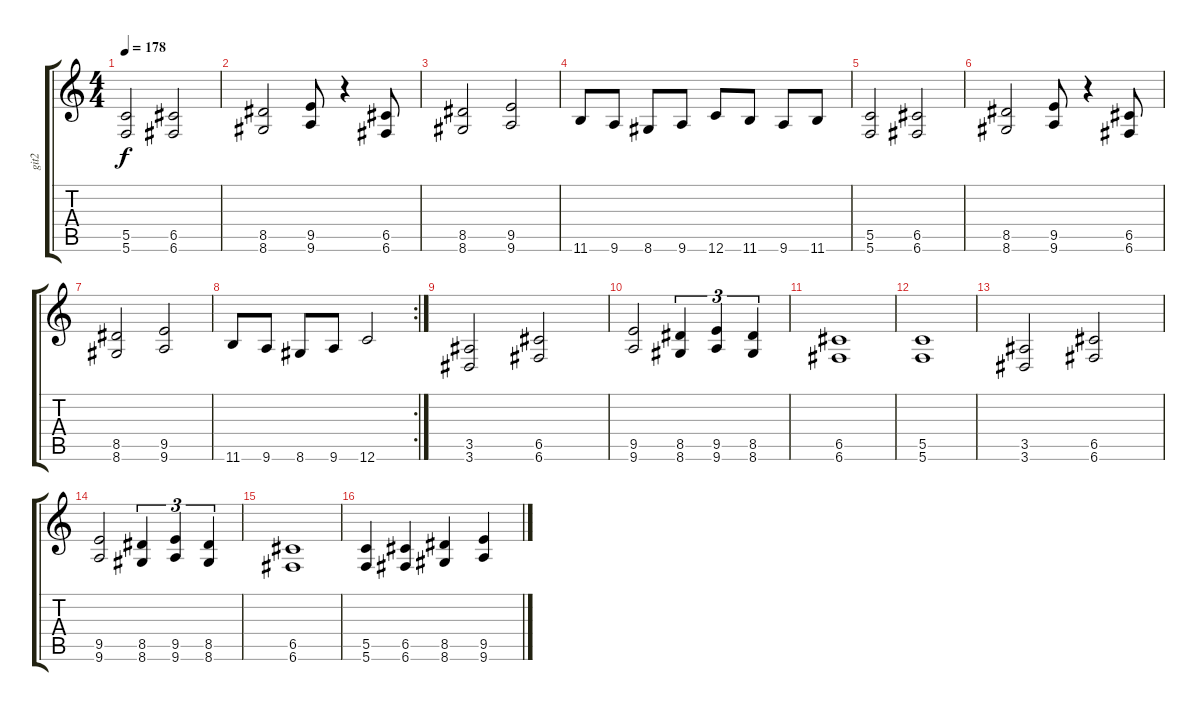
\track ("git2" "git2") {instrument distortionguitar}
\staff {score tabs}
\tuning (D4 A3 F3 C3 G2 C2) {hide}
\ts (4 4)
\tempo 178
\clef g2
\ks c
(5.5 5.6).2{dy f} (6.5 6.6).2 |
(8.5 8.6).2 (9.5 9.6).8 r.4 (6.5 6.6).8 |
(8.5 8.6).2 (9.5 9.6).2 |
11.6.8 9.6.8 8.6.8 9.6.8 12.6.8 11.6.8 9.6.8 11.6.8 |
(5.5 5.6).2 (6.5 6.6).2 |
(8.5 8.6).2 (9.5 9.6).8 r.4 (6.5 6.6).8 |
(8.5 8.6).2 (9.5 9.6).2 |
\rc 2
11.6.8 9.6.8 8.6.8 9.6.8 12.6.2 |
(3.5 3.6).2 (6.5 6.6).2 |
(9.5 9.6).2 (8.5 8.6).4{tu (3 2)} (9.5 9.6).4{tu (3 2)} (8.5 8.6).4{tu (3 2)} |
(6.5 6.6).1 |
(5.5 5.6).1 |
(3.5 3.6).2 (6.5 6.6).2 |
(9.5 9.6).2 (8.5 8.6).4{tu (3 2)} (9.5 9.6).4{tu (3 2)} (8.5 8.6).4{tu (3 2)} |
(6.5 6.6).1 |
(5.5 5.6).4 (6.5 6.6).4 (8.5 8.6).4 (9.5 9.6).4
